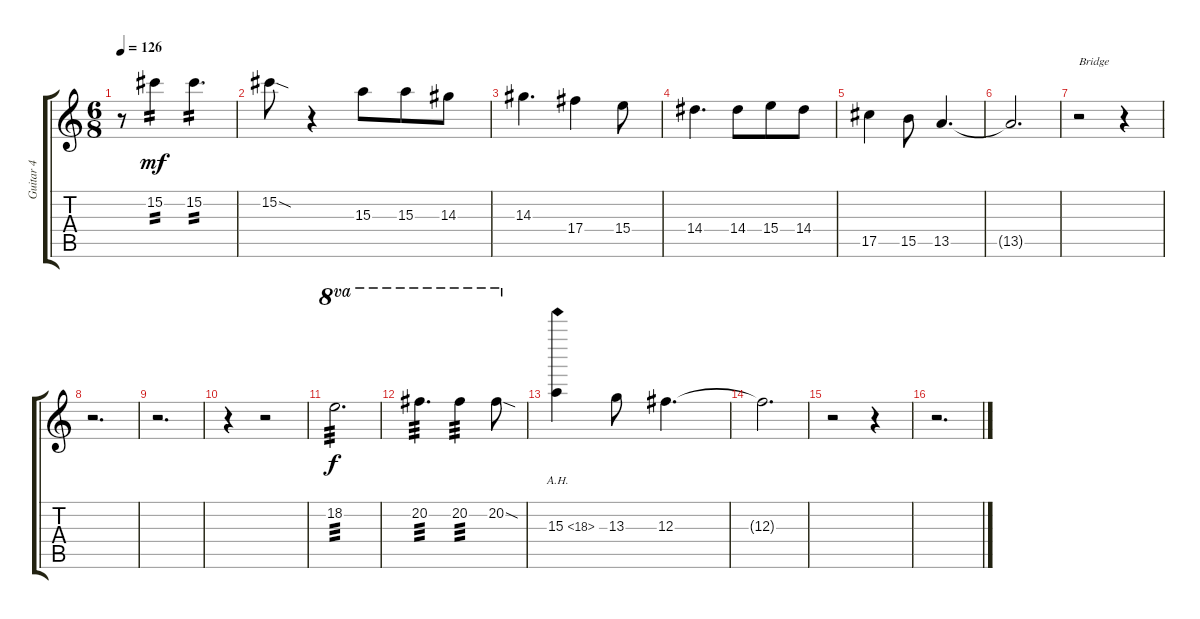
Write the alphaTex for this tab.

\track ("Guitar 4" "Guitar 4") {instrument electricguitarclean}
\staff {score tabs}
\tuning (Eb4 Bb3 Gb3 Db3 Ab2 Db2) {hide}
\ts (6 8)
\tempo 126
\clef g2
\ks c
r.8{dy mf} 15.2.4{tp 2} 15.2.4{d tp 2} |
15.2{sod}.8 r.4 15.3.8 15.3.8 14.3.8 |
14.3.4{d} 17.4.4 15.4.8 |
14.4.4{d} 14.4.8 15.4.8 14.4.8 |
17.5.4 15.5.8 13.5.4{d} |
13.5{t}.2{d} |
r.2{txt "Bridge"} r.4 |
r.2{d} |
r.2{d} |
r.4 r.2 |
18.2.2{d ot 8va tp 3 dy f} |
20.2.4{d ot 8va tp 3} 20.2.4{ot 8va tp 3} 20.2{sod}.8{ot 8va} |
15.3{ah 3}.4 13.3.8 12.3.4{d} |
12.3{t}.2{d} |
r.2 r.4 |
r.2{d}
